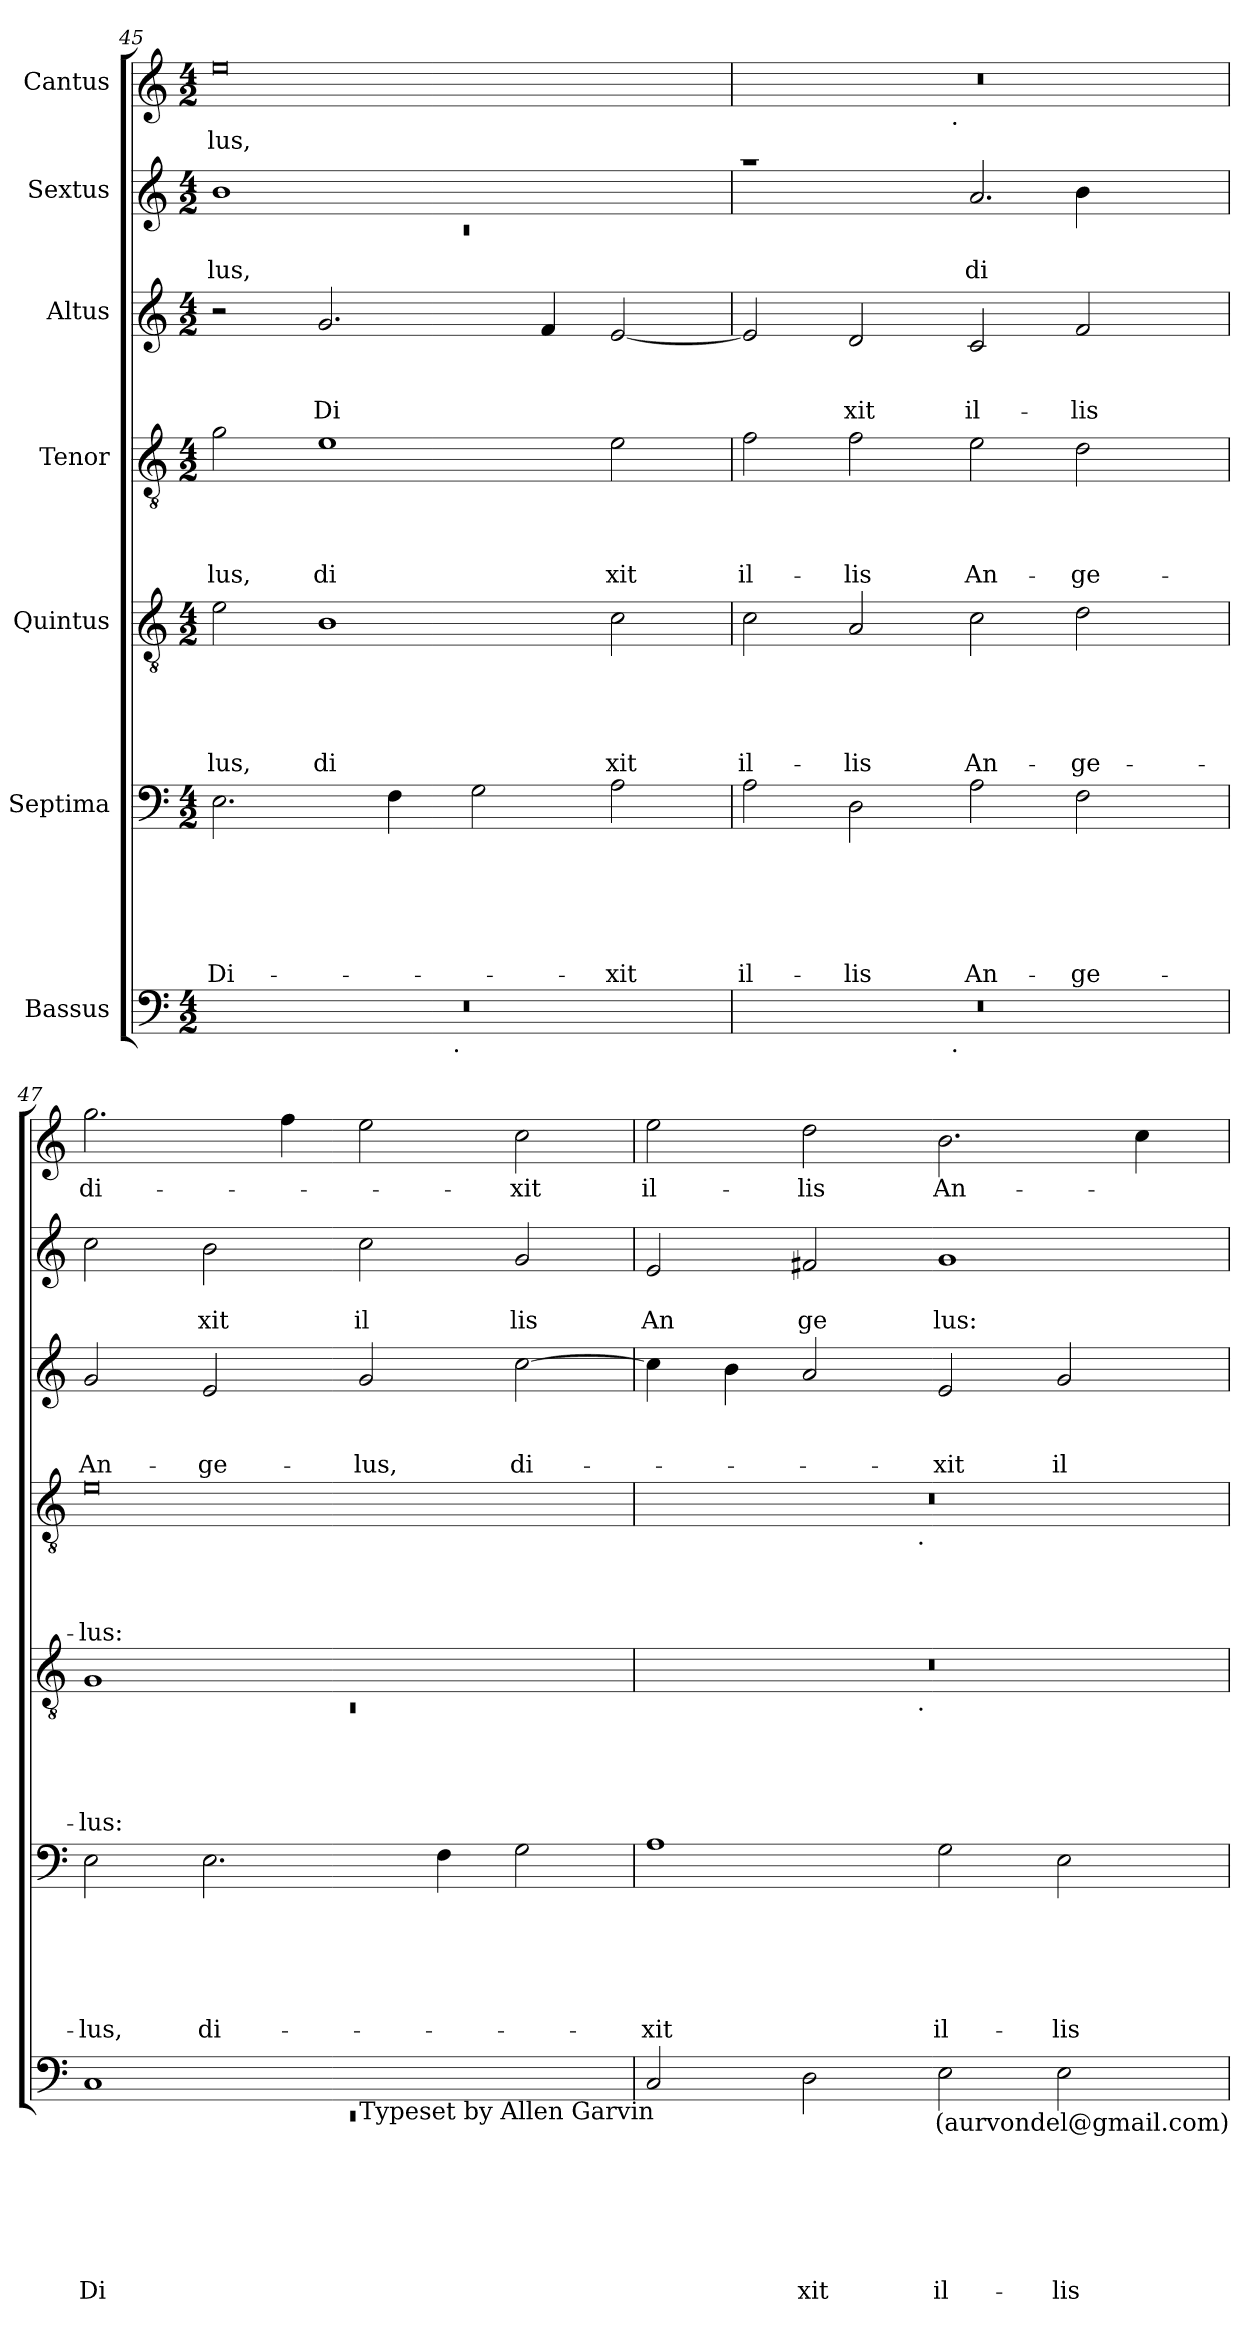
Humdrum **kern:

**kern	**text	**text	**text	**text	**text	**text	**text	**kern	**text	**text	**text	**text	**text	**text	**kern	**text	**text	**text	**text	**text	**kern	**text	**text	**text	**text	**kern	**text	**text	**text	**kern	**text	**text	**kern	**text
*part7	*part7	*part7	*part7	*part7	*part7	*part7	*part7	*part6	*part6	*part6	*part6	*part6	*part6	*part6	*part5	*part5	*part5	*part5	*part5	*part5	*part4	*part4	*part4	*part4	*part4	*part3	*part3	*part3	*part3	*part2	*part2	*part2	*part1	*part1
*staff7	*staff7	*staff7	*staff7	*staff7	*staff7	*staff7	*staff7	*staff6	*staff6	*staff6	*staff6	*staff6	*staff6	*staff6	*staff5	*staff5	*staff5	*staff5	*staff5	*staff5	*staff4	*staff4	*staff4	*staff4	*staff4	*staff3	*staff3	*staff3	*staff3	*staff2	*staff2	*staff2	*staff1	*staff1
*I"Bassus	*	*	*	*	*	*	*	*I"Septima	*	*	*	*	*	*	*I"Quintus	*	*	*	*	*	*I"Tenor	*	*	*	*	*I"Altus	*	*	*	*I"Sextus	*	*	*I"Cantus	*
*clefF4	*	*	*	*	*	*	*	*clefF4	*	*	*	*	*	*	*clefGv2	*	*	*	*	*	*clefGv2	*	*	*	*	*clefG2	*	*	*	*clefG2	*	*	*clefG2	*
*k[]	*	*	*	*	*	*	*	*k[]	*	*	*	*	*	*	*k[]	*	*	*	*	*	*k[]	*	*	*	*	*k[]	*	*	*	*k[]	*	*	*k[]	*
*C:	*	*	*	*	*	*	*	*C:	*	*	*	*	*	*	*C:	*	*	*	*	*	*C:	*	*	*	*	*C:	*	*	*	*C:	*	*	*C:	*
*M4/2	*	*	*	*	*	*	*	*M4/2	*	*	*	*	*	*	*M4/2	*	*	*	*	*	*M4/2	*	*	*	*	*M4/2	*	*	*	*M4/2	*	*	*M4/2	*
=45	=45	=45	=45	=45	=45	=45	=45	=45	=45	=45	=45	=45	=45	=45	=45	=45	=45	=45	=45	=45	=45	=45	=45	=45	=45	=45	=45	=45	=45	=45	=45	=45	=45	=45
*	*	*	*	*	*	*	*	*	*	*	*	*	*	*	*	*	*	*	*	*	*	*	*	*	*	*	*	*	*	*^	*	*	*	*
!	!	!	!	!	!	!	!	!	!	!	!	!	!	!LO:LY:b	!	!	!	!	!	!LO:LY:b	!	!	!	!	!LO:LY:b	!	!	!	!	!	!LO:N:vis=1	!	!LO:LY:b	!	!LO:LY:b
*^	*	*	*	*	*	*	*	*	*	*	*	*	*	*	*	*	*	*	*	*	*	*	*	*	*	*	*	*	*	*	*	*	*	*	*
0r	2ryy	.	.	.	.	.	.	.	2.E\	.	.	.	.	.	Di-	2e\	.	.	.	.	lus,	2g\	.	.	.	lus,	2r	.	.	.	1b	0rc	.	-lus,	0ee	-lus,
!	!	!	!	!	!	!	!	!	!	!	!	!	!	!	!	!	!	!	!	!	!LO:LY:b	!	!	!	!	!LO:LY:b	!	!	!	!LO:LY:b	!	!	!	!	!	!
.	4...ryy	.	.	.	.	.	.	.	.	.	.	.	.	.	.	1B	.	.	.	.	di	1e	.	.	.	di	2.g/	.	.	Di	.	.	.	.	.	.
.	.	.	.	.	.	.	.	.	4F\	.	.	.	.	.	.	.	.	.	.	.	.	.	.	.	.	.	.	.	.	.	.	.	.	.	.	.
!	!LO:TX:b:t=.	!	!	!	!	!	!	!	!	!	!	!	!	!	!	!	!	!	!	!	!	!	!	!	!	!	!	!	!	!	!	!	!	!	!	!
.	1ryy	.	.	.	.	.	.	.	.	.	.	.	.	.	.	.	.	.	.	.	.	.	.	.	.	.	.	.	.	.	.	.	.	.	.	.
.	.	.	.	.	.	.	.	.	2G\	.	.	.	.	.	.	.	.	.	.	.	.	.	.	.	.	.	.	.	.	.	1ryy	.	.	.	.	.
.	.	.	.	.	.	.	.	.	.	.	.	.	.	.	.	.	.	.	.	.	.	.	.	.	.	.	4f/	.	.	.	.	.	.	.	.	.
!	!	!	!	!	!	!	!	!	!	!	!	!	!	!	!LO:LY:b	!	!	!	!	!	!LO:LY:b	!	!	!	!	!LO:LY:b	!	!	!	!	!	!	!	!	!	!
.	.	.	.	.	.	.	.	.	2A\	.	.	.	.	.	-xit	2c\	.	.	.	.	xit	2e\	.	.	.	xit	[<2e/	.	.	.	.	.	.	.	.	.
.	32ryy	.	.	.	.	.	.	.	.	.	.	.	.	.	.	.	.	.	.	.	.	.	.	.	.	.	.	.	.	.	.	.	.	.	.	.
!!LO:LB:g=z
=46	=46	=46	=46	=46	=46	=46	=46	=46	=46	=46	=46	=46	=46	=46	=46	=46	=46	=46	=46	=46	=46	=46	=46	=46	=46	=46	=46	=46	=46	=46	=46	=46	=46	=46	=46	=46
!	!	!	!	!	!	!	!	!	!	!	!	!	!	!	!LO:LY:b	!	!	!	!	!	!LO:LY:b	!	!	!	!	!LO:LY:b	!	!	!	!	!	!	!	!	!	!
*	*	*	*	*	*	*	*	*	*	*	*	*	*	*	*	*	*	*	*	*	*	*	*	*	*	*	*	*	*	*	*	*	*	*	*^	*
0r	2ryy	.	.	.	.	.	.	.	2A\	.	.	.	.	.	il-	2c\	.	.	.	.	il-	2f\	.	.	.	il-	2e/]	.	.	.	1raa	1.ryy	.	.	0r	2ryy	.
!	!	!	!	!	!	!	!	!	!	!	!	!	!	!	!LO:LY:b	!	!	!	!	!	!LO:LY:b	!	!	!	!	!LO:LY:b	!	!	!	!LO:LY:b	!	!	!	!	!	!	!
.	4...ryy	.	.	.	.	.	.	.	2D\	.	.	.	.	.	-lis	2A/	.	.	.	.	-lis	2f\	.	.	.	-lis	2d/	.	.	xit	.	.	.	.	.	4...ryy	.
!	!	!	!	!	!	!	!	!	!	!	!	!	!	!	!	!	!	!	!	!	!	!	!	!	!	!	!	!	!	!	!	!	!	!	!	!LO:TX:b:t=.	!
!	!LO:TX:b:t=.	!	!	!	!	!	!	!	!	!	!	!	!	!	!	!	!	!	!	!	!	!	!	!	!	!	!	!	!	!	!	!	!	!	!	!	!
.	1ryy	.	.	.	.	.	.	.	.	.	.	.	.	.	.	.	.	.	.	.	.	.	.	.	.	.	.	.	.	.	.	.	.	.	.	1ryy	.
!	!	!	!	!	!	!	!	!	!	!	!	!	!	!	!LO:LY:b	!	!	!	!	!	!LO:LY:b	!	!	!	!	!LO:LY:b	!	!	!	!LO:LY:b	!	!	!	!LO:LY:b	!	!	!
.	.	.	.	.	.	.	.	.	2A\	.	.	.	.	.	An-	2c\	.	.	.	.	An-	2e\	.	.	.	An-	2c/	.	.	il-	2.a/	.	.	di	.	.	.
!	!	!	!	!	!	!	!	!	!	!	!	!	!	!	!LO:LY:b	!	!	!	!	!	!LO:LY:b	!	!	!	!	!LO:LY:b	!	!	!	!LO:LY:b	!	!	!	!	!	!	!
.	.	.	.	.	.	.	.	.	2F\	.	.	.	.	.	-ge-	2d\	.	.	.	.	-ge-	2d\	.	.	.	-ge-	2f/	.	.	-lis	.	4b\	.	.	.	.	.
.	.	.	.	.	.	.	.	.	.	.	.	.	.	.	.	.	.	.	.	.	.	.	.	.	.	.	.	.	.	.	4ryy	4ryy	.	.	.	.	.
.	32ryy	.	.	.	.	.	.	.	.	.	.	.	.	.	.	.	.	.	.	.	.	.	.	.	.	.	.	.	.	.	.	.	.	.	.	32ryy	.
=47	=47	=47	=47	=47	=47	=47	=47	=47	=47	=47	=47	=47	=47	=47	=47	=47	=47	=47	=47	=47	=47	=47	=47	=47	=47	=47	=47	=47	=47	=47	=47	=47	=47	=47	=47	=47	=47
*	*	*	*	*	*	*	*	*	*	*	*	*	*	*	*	*^	*	*	*	*	*	*	*	*	*	*	*	*	*	*	*	*	*	*	*	*	*
!	!LO:N:vis=1	!	!	!	!	!	!	!LO:LY:b	!	!	!	!	!	!	!LO:LY:b	!	!LO:N:vis=1	!	!	!	!	!LO:LY:b	!	!	!	!	!LO:LY:b	!	!	!	!LO:LY:b	!	!	!	!	!	!	!LO:LY:b
*	*	*	*	*	*	*	*	*	*	*	*	*	*	*	*	*	*	*	*	*	*	*	*	*	*	*	*	*	*	*	*	*v	*v	*	*	*	*	*
*	*^	*	*	*	*	*	*	*	*	*	*	*	*	*	*	*	*	*	*	*	*	*	*	*	*	*	*	*	*	*	*	*	*	*	*v	*v	*
0ryy	0rEE	1C	.	.	.	.	.	.	Di-	2E\	.	.	.	.	.	-lus,	1G	0rC	.	.	.	.	-lus:	0e	.	.	.	-lus:	2g/	.	.	An-	2cc\	.	.	2.gg\	di-
!	!	!	!	!	!	!	!	!	!	!	!	!	!	!	!	!LO:LY:b	!	!	!	!	!	!	!	!	!	!	!	!	!	!	!	!LO:LY:b	!	!	!LO:LY:b	!	!
.	.	.	.	.	.	.	.	.	.	2.E\	.	.	.	.	.	di-	.	.	.	.	.	.	.	.	.	.	.	.	2e/	.	.	-ge-	2b\	.	xit	.	.
.	.	.	.	.	.	.	.	.	.	.	.	.	.	.	.	.	.	.	.	.	.	.	.	.	.	.	.	.	.	.	.	.	.	.	.	4ff\	.
!	!	!LO:TX:b:t=Typeset by Allen Garvin	!	!	!	!	!	!	!	!	!	!	!	!	!	!	!	!	!	!	!	!	!	!	!	!	!	!	!	!	!	!	!	!	!	!	!
!	!	!	!	!	!	!	!	!	!	!	!	!	!	!	!	!	!	!	!	!	!	!	!	!	!	!	!	!	!	!	!	!LO:LY:b	!	!	!LO:LY:b	!	!
.	.	1ryy	.	.	.	.	.	.	.	.	.	.	.	.	.	.	1ryy	.	.	.	.	.	.	.	.	.	.	.	2g/	.	.	-lus,	2cc\	.	il	2ee\	.
.	.	.	.	.	.	.	.	.	.	4F\	.	.	.	.	.	.	.	.	.	.	.	.	.	.	.	.	.	.	.	.	.	.	.	.	.	.	.
!	!	!	!	!	!	!	!	!	!	!	!	!	!	!	!	!	!	!	!	!	!	!	!	!	!	!	!	!	!	!	!	!LO:LY:b	!	!	!LO:LY:b	!	!LO:LY:b
.	.	.	.	.	.	.	.	.	.	2G\	.	.	.	.	.	.	.	.	.	.	.	.	.	.	.	.	.	.	[>2cc\	.	.	di-	2g/	.	lis	2cc\	-xit
*v	*v	*v	*	*	*	*	*	*	*	*	*	*	*	*	*	*	*	*	*	*	*	*	*	*	*	*	*	*	*	*	*	*	*	*	*	*	*
=48	=48	=48	=48	=48	=48	=48	=48	=48	=48	=48	=48	=48	=48	=48	=48	=48	=48	=48	=48	=48	=48	=48	=48	=48	=48	=48	=48	=48	=48	=48	=48	=48	=48	=48	=48
!	!	!	!	!	!	!	!	!	!	!	!	!	!	!LO:LY:b	!	!	!	!	!	!	!	!	!	!	!	!	!	!	!	!	!	!	!LO:LY:b	!	!LO:LY:b
*	*	*	*	*	*	*	*	*	*	*	*	*	*	*	*	*	*	*	*	*	*	*^	*	*	*	*	*	*	*	*	*	*	*	*	*
2C/	.	.	.	.	.	.	.	1A	.	.	.	.	.	-xit	0r	2ryy	.	.	.	.	.	0r	2ryy	.	.	.	.	4cc\]	.	.	.	2e/	.	An	2ee\	il-
.	.	.	.	.	.	.	.	.	.	.	.	.	.	.	.	.	.	.	.	.	.	.	.	.	.	.	.	4b\	.	.	.	.	.	.	.	.
!	!	!	!	!	!	!	!LO:LY:b	!	!	!	!	!	!	!	!	!	!	!	!	!	!	!	!	!	!	!	!	!	!	!	!	!	!	!LO:LY:b	!	!LO:LY:b
2D\	.	.	.	.	.	.	-xit	.	.	.	.	.	.	.	.	4...ryy	.	.	.	.	.	.	4...ryy	.	.	.	.	2a/	.	.	.	2f#X/	.	ge	2dd\	-lis
!	!	!	!	!	!	!	!	!	!	!	!	!	!	!	!	!	!	!	!	!	!	!	!LO:TX:b:t=.	!	!	!	!	!	!	!	!	!	!	!	!	!
!	!	!	!	!	!	!	!	!	!	!	!	!	!	!	!	!LO:TX:b:t=.	!	!	!	!	!	!	!	!	!	!	!	!	!	!	!	!	!	!	!	!
.	.	.	.	.	.	.	.	.	.	.	.	.	.	.	.	1ryy	.	.	.	.	.	.	1ryy	.	.	.	.	.	.	.	.	.	.	.	.	.
!	!	!	!	!	!	!	!LO:LY:b	!	!	!	!	!	!	!LO:LY:b	!	!	!	!	!	!	!	!	!	!	!	!	!	!	!	!	!LO:LY:b	!	!	!LO:LY:b	!	!LO:LY:b
2E\	.	.	.	.	.	.	il-	2G\	.	.	.	.	.	il-	.	.	.	.	.	.	.	.	.	.	.	.	.	2e/	.	.	-xit	1g	.	lus:	2.b\	An-
!	!	!	!	!	!	!	!LO:LY:b	!	!	!	!	!	!	!LO:LY:b	!	!	!	!	!	!	!	!	!	!	!	!	!	!	!	!	!LO:LY:b	!	!	!	!	!
2E\	.	.	.	.	.	.	-lis	2E\	.	.	.	.	.	-lis	.	.	.	.	.	.	.	.	.	.	.	.	.	2g/	.	.	il-	.	.	.	.	.
.	.	.	.	.	.	.	.	.	.	.	.	.	.	.	.	.	.	.	.	.	.	.	.	.	.	.	.	.	.	.	.	.	.	.	4cc\	.
.	.	.	.	.	.	.	.	.	.	.	.	.	.	.	.	32ryy	.	.	.	.	.	.	32ryy	.	.	.	.	.	.	.	.	.	.	.	.	.
!LO:TX:b:t=(aurvondel@gmail.com)	!	!	!	!	!	!	!	!	!	!	!	!	!	!	!	!	!	!	!	!	!	!	!	!	!	!	!	!	!	!	!	!	!	!	!	!
*	*	*	*	*	*	*	*	*	*	*	*	*	*	*	*v	*v	*	*	*	*	*	*	*	*	*	*	*	*	*	*	*	*	*	*	*	*
*	*	*	*	*	*	*	*	*	*	*	*	*	*	*	*	*	*	*	*	*	*v	*v	*	*	*	*	*	*	*	*	*	*	*	*	*
=	=	=	=	=	=	=	=	=	=	=	=	=	=	=	=	=	=	=	=	=	=	=	=	=	=	=	=	=	=	=	=	=	=	=
*-	*-	*-	*-	*-	*-	*-	*-	*-	*-	*-	*-	*-	*-	*-	*-	*-	*-	*-	*-	*-	*-	*-	*-	*-	*-	*-	*-	*-	*-	*-	*-	*-	*-	*-
